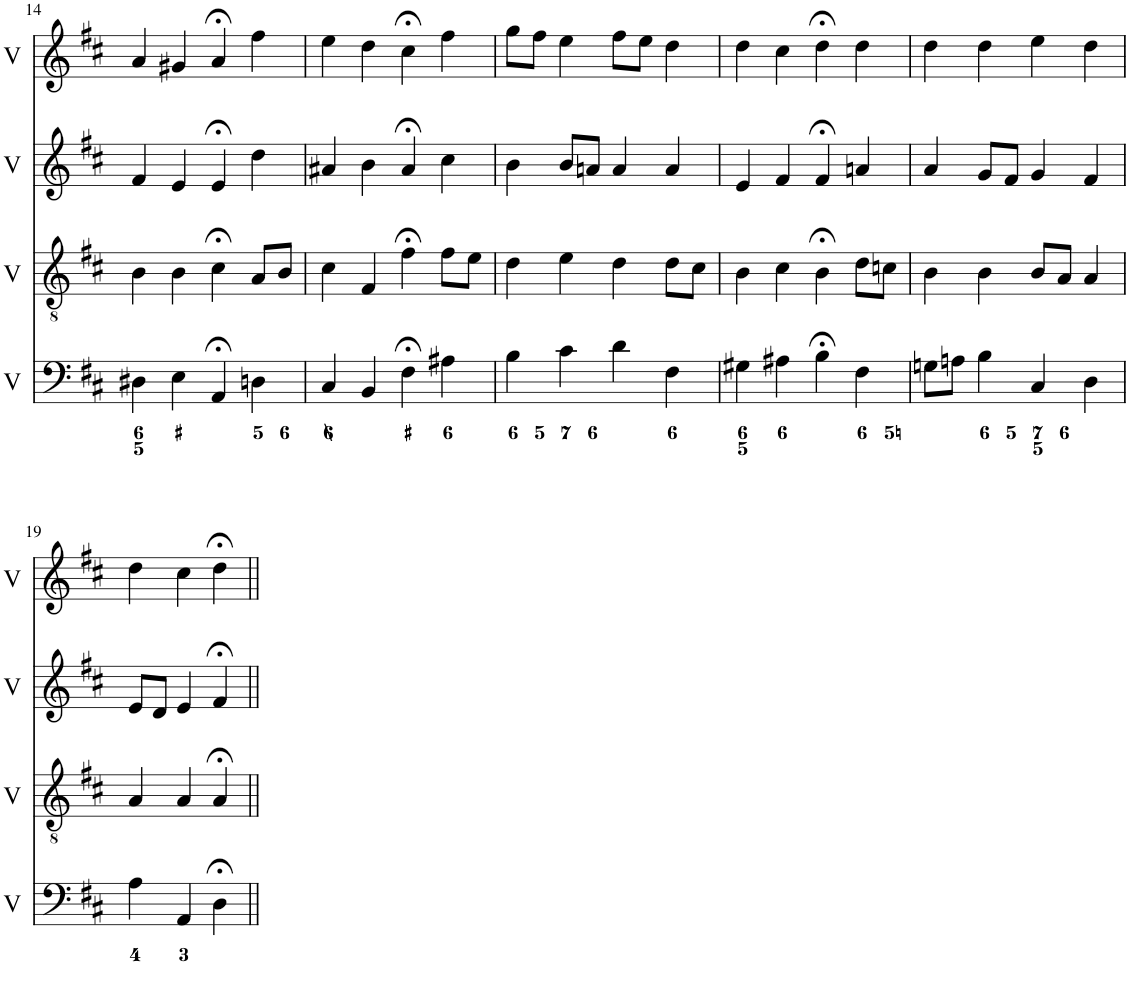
**kern	**kern	**kern	**kern
*part4	*part3	*part2	*part1
*staff4	*staff3	*staff2	*staff1
*I"Voice	*I"Voice	*I"Voice	*I"Voice
*I'V	*I'V	*I'V	*I'V
!!LO:PB:g=z
*clefF4	*clefGv2	*clefG2	*clefG2
*k[f#c#]	*k[f#c#]	*k[f#c#]	*k[f#c#]
*M4/4	*M4/4	*M4/4	*M4/4
=14	=14	=14	=14
4D#X\	4B\	4f#/	4a/
4E\	4B\	4e/	4g#X/
4AA;</	4c#;<\	4e;</	4a;</
4Dn\	8A/L	4dd\	4ff#\
.	8B/J	.	.
=15	=15	=15	=15
4C#/	4c#\	4a#X/	4ee\
4BB/	4F#/	4b\	4dd\
4F#;<\	4f#;<\	4a#;</	4cc#;<\
4A#X\	8f#\L	4cc#\	4ff#\
.	8e\J	.	.
=16	=16	=16	=16
4B\	4d\	4b\	8gg\L
.	.	.	8ff#\J
4c#\	4e\	8b/L	4ee\
.	.	8an/J	.
4d\	4d\	4a/	8ff#\L
.	.	.	8ee\J
4F#\	8d\L	4a/	4dd\
.	8c#\J	.	.
=17	=17	=17	=17
4G#X\	4B\	4e/	4dd\
4A#X\	4c#\	4f#/	4cc#\
4B;<\	4B;<\	4f#;</	4dd;<\
4F#\	8d\L	4an/	4dd\
.	8cn\J	.	.
=18	=18	=18	=18
8Gn\L	4B\	4a/	4dd\
8An\J	.	.	.
4B\	4B\	8g/L	4dd\
.	.	8f#/J	.
4C#/	8B/L	4g/	4ee\
.	8A/J	.	.
4D\	4A/	4f#/	4dd\
!!LO:LB:g=z
=19	=19	=19	=19
4A\	4A/	8e/L	4dd\
.	.	8d/J	.
4AA/	4A/	4e/	4cc#\
4D;<\	4A;</	4f#;</	4dd;<\
=||	=||	=||	=||
*-	*-	*-	*-
